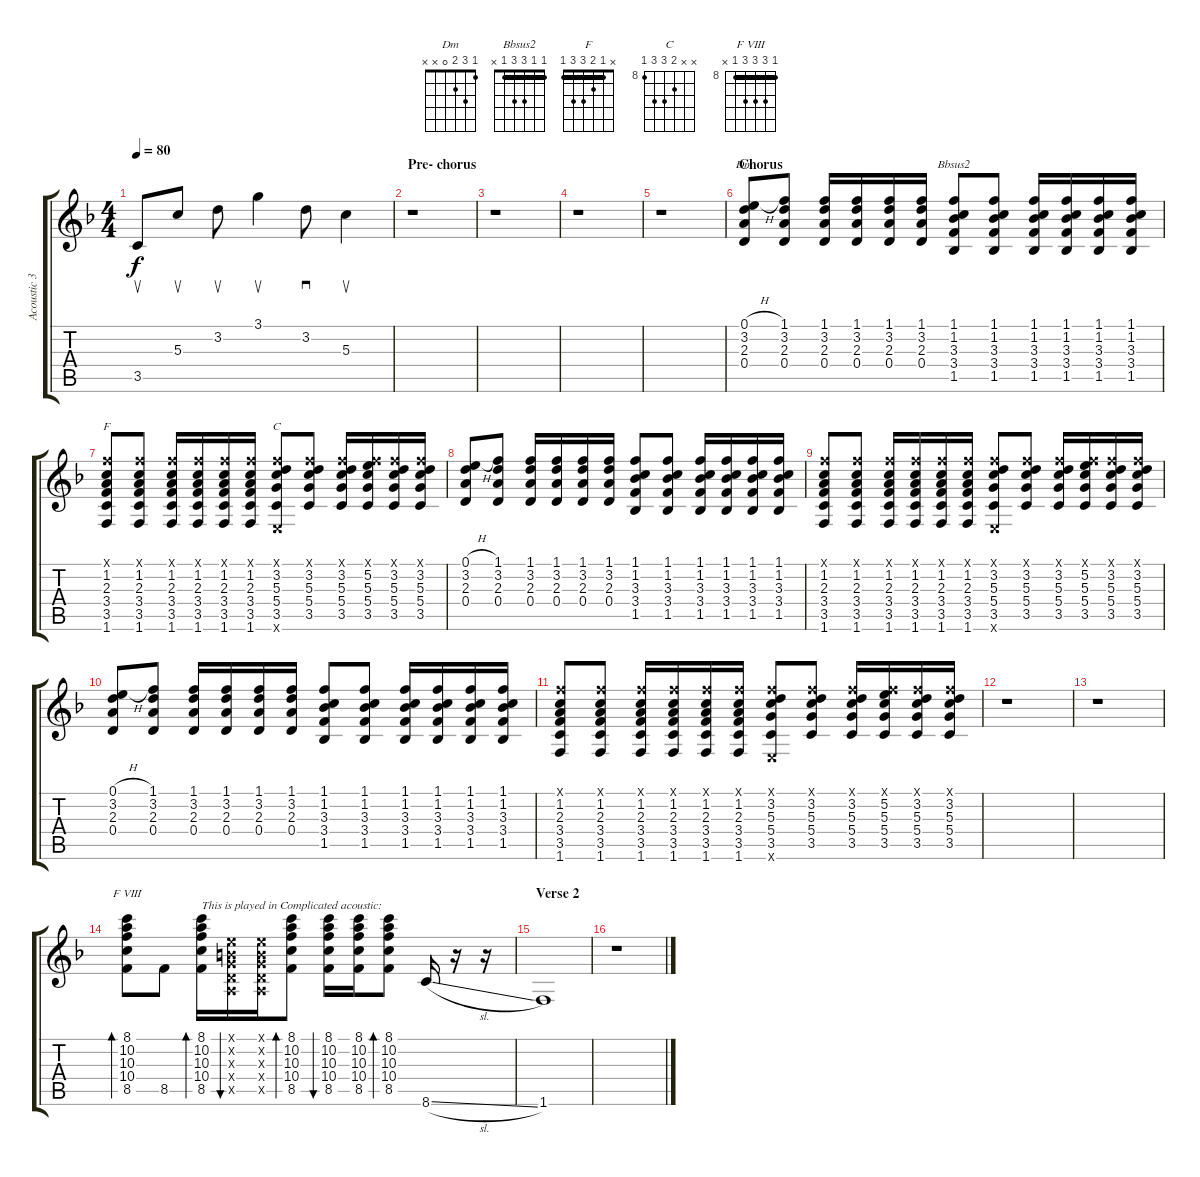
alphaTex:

\track ("Acoustic 3" "Acoustic 3") {instrument acousticguitarsteel}
\staff {score tabs}
\tuning (E4 B3 G3 D3 A2 E2) {hide}
\chord ("Dm" 1 3 2 0 x x)
\chord ("Bbsus2" 1 1 3 3 1 x) {barre 1}
\chord ("F" x 1 2 3 3 1) {barre 1}
\chord ("C" x x 9 10 10 8) {firstfret 8}
\chord ("F VIII" 8 10 10 10 8 x) {firstfret 8 barre 8}
\ts (4 4)
\tempo 80
\clef g2
\ks dminor
3.5.8{su dy f} 5.3.8{su} 3.2.8{su} 3.1.4{su} 3.2.8{sd} 5.3.4{su} |
\section ("" "Pre- chorus")
r.1 |
r.1 |
r.1 |
r.1 |
\section ("" "Chorus")
(0.1{h} 3.2 2.3 0.4).8{ch "Dm"} (1.1 3.2 2.3 0.4).8 (1.1 3.2 2.3 0.4).16 (1.1 3.2 2.3 0.4).16 (1.1 3.2 2.3 0.4).16 (1.1 3.2 2.3 0.4).16 (1.1 1.2 3.3 3.4 1.5).8{ch "Bbsus2"} (1.1 1.2 3.3 3.4 1.5).8 (1.1 1.2 3.3 3.4 1.5).16 (1.1 1.2 3.3 3.4 1.5).16 (1.1 1.2 3.3 3.4 1.5).16 (1.1 1.2 3.3 3.4 1.5).16 |
(1.1{x} 1.2 2.3 3.4 3.5 1.6).8{ch "F"} (1.1{x} 1.2 2.3 3.4 3.5 1.6).8 (1.1{x} 1.2 2.3 3.4 3.5 1.6).16 (1.1{x} 1.2 2.3 3.4 3.5 1.6).16 (1.1{x} 1.2 2.3 3.4 3.5 1.6).16 (1.1{x} 1.2 2.3 3.4 3.5 1.6).16 (1.1{x} 3.2 5.3 5.4 3.5 0.6{x}).8{ch "C"} (1.1{x} 3.2 5.3 5.4 3.5).8 (1.1{x} 3.2 5.3 5.4 3.5).16 (1.1{x} 5.2 5.3 5.4 3.5).16 (1.1{x} 3.2 5.3 5.4 3.5).16 (1.1{x} 3.2 5.3 5.4 3.5).16 |
(0.1{h} 3.2 2.3 0.4).8 (1.1 3.2 2.3 0.4).8 (1.1 3.2 2.3 0.4).16 (1.1 3.2 2.3 0.4).16 (1.1 3.2 2.3 0.4).16 (1.1 3.2 2.3 0.4).16 (1.1 1.2 3.3 3.4 1.5).8 (1.1 1.2 3.3 3.4 1.5).8 (1.1 1.2 3.3 3.4 1.5).16 (1.1 1.2 3.3 3.4 1.5).16 (1.1 1.2 3.3 3.4 1.5).16 (1.1 1.2 3.3 3.4 1.5).16 |
(1.1{x} 1.2 2.3 3.4 3.5 1.6).8 (1.1{x} 1.2 2.3 3.4 3.5 1.6).8 (1.1{x} 1.2 2.3 3.4 3.5 1.6).16 (1.1{x} 1.2 2.3 3.4 3.5 1.6).16 (1.1{x} 1.2 2.3 3.4 3.5 1.6).16 (1.1{x} 1.2 2.3 3.4 3.5 1.6).16 (1.1{x} 3.2 5.3 5.4 3.5 0.6{x}).8 (1.1{x} 3.2 5.3 5.4 3.5).8 (1.1{x} 3.2 5.3 5.4 3.5).16 (1.1{x} 5.2 5.3 5.4 3.5).16 (1.1{x} 3.2 5.3 5.4 3.5).16 (1.1{x} 3.2 5.3 5.4 3.5).16 |
(0.1{h} 3.2 2.3 0.4).8 (1.1 3.2 2.3 0.4).8 (1.1 3.2 2.3 0.4).16 (1.1 3.2 2.3 0.4).16 (1.1 3.2 2.3 0.4).16 (1.1 3.2 2.3 0.4).16 (1.1 1.2 3.3 3.4 1.5).8 (1.1 1.2 3.3 3.4 1.5).8 (1.1 1.2 3.3 3.4 1.5).16 (1.1 1.2 3.3 3.4 1.5).16 (1.1 1.2 3.3 3.4 1.5).16 (1.1 1.2 3.3 3.4 1.5).16 |
(1.1{x} 1.2 2.3 3.4 3.5 1.6).8 (1.1{x} 1.2 2.3 3.4 3.5 1.6).8 (1.1{x} 1.2 2.3 3.4 3.5 1.6).16 (1.1{x} 1.2 2.3 3.4 3.5 1.6).16 (1.1{x} 1.2 2.3 3.4 3.5 1.6).16 (1.1{x} 1.2 2.3 3.4 3.5 1.6).16 (1.1{x} 3.2 5.3 5.4 3.5 0.6{x}).8 (1.1{x} 3.2 5.3 5.4 3.5).8 (1.1{x} 3.2 5.3 5.4 3.5).16 (1.1{x} 5.2 5.3 5.4 3.5).16 (1.1{x} 3.2 5.3 5.4 3.5).16 (1.1{x} 3.2 5.3 5.4 3.5).16 |
r.1 |
r.1 |
(8.1 10.2 10.3 10.4 8.5).8{bd 30 ch "F VIII"} 8.5.8 (8.1 10.2 10.3 10.4 8.5).16{bd 30 txt "This is played in Complicated acoustic:"} (0.1{x} 0.2{x} 0.3{x} 0.4{x} 0.5{x}).16{bu 30} (0.1{x} 0.2{x} 0.3{x} 0.4{x} 0.5{x}).16 (8.1 10.2 10.3 10.4 8.5).8{bd 30} (8.1 10.2 10.3 10.4 8.5).16{bu 30} (8.1 10.2 10.3 10.4 8.5).16 (8.1 10.2 10.3 10.4 8.5).8{bd 30} 8.6{sl}.16 r.16 r.16 |
\section ("" "Verse 2")
1.6.1 |
r.1
